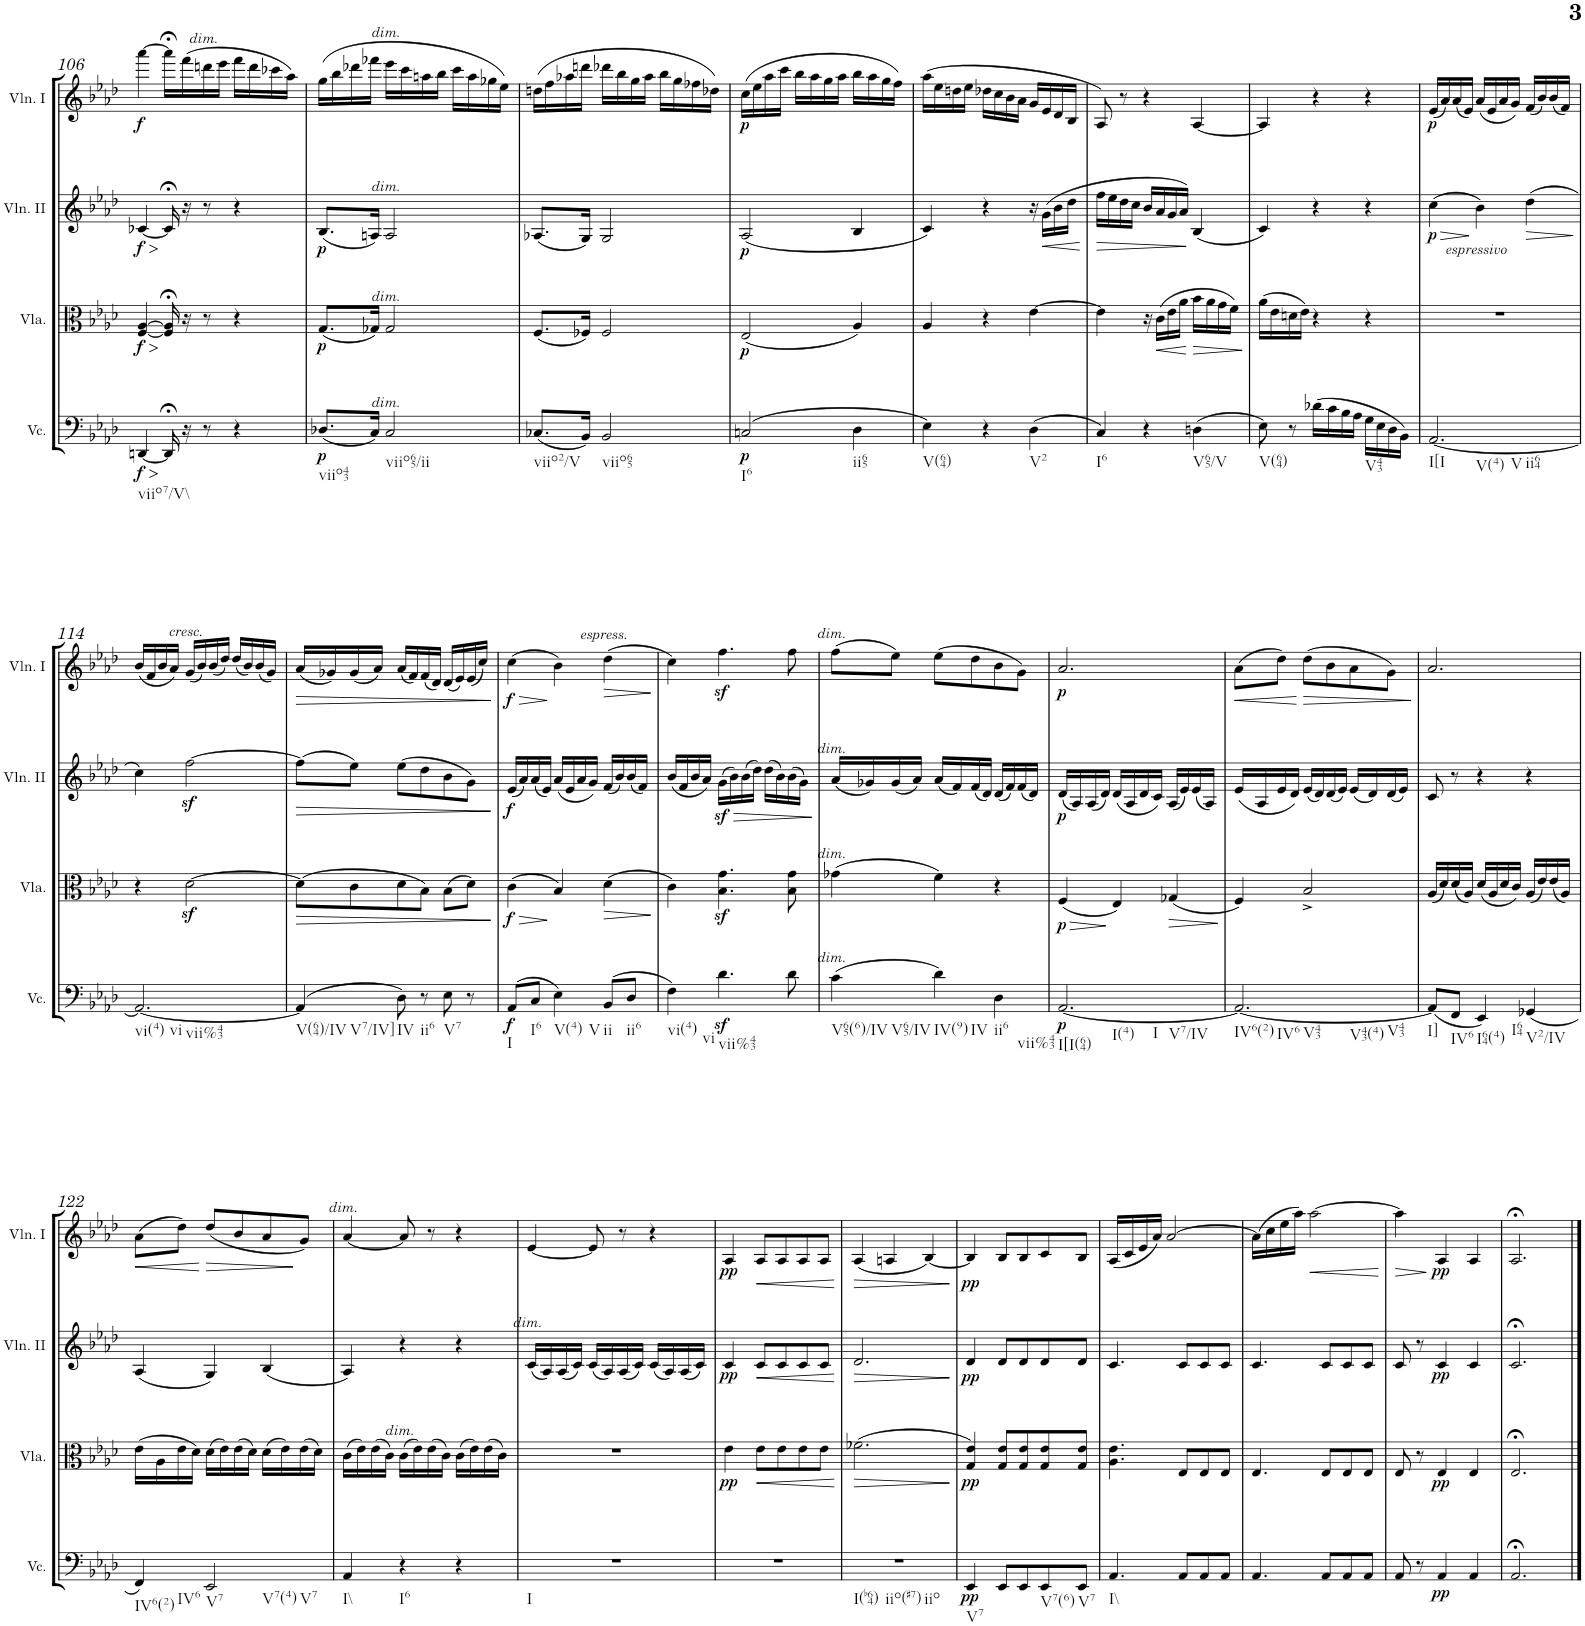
**kern	**dynam	**kern	**dynam	**kern	**dynam	**kern	**dynam
*part4	*part4	*part3	*part3	*part2	*part2	*part1	*part1
*staff4	*staff4	*staff3	*staff3	*staff2	*staff2	*staff1	*staff1
*I"Violoncello	*	*I"Viola	*	*I"Violino II	*	*I"Violino I	*
*I'Vc.	*	*I'Vla.	*	*I'Vln. II	*	*I'Vln. I	*
!!LO:PB:g=z
*clefF4	*	*clefC3	*	*clefG2	*	*clefG2	*
*k[b-e-a-d-]	*	*k[b-e-a-d-]	*	*k[b-e-a-d-]	*	*k[b-e-a-d-]	*
*M3/4	*	*M3/4	*	*M3/4	*	*M3/4	*
=106	=106	=106	=106	=106	=106	=106	=106
!LO:TX:b:t=viio7/V\\	!	!	!	!	!	!	!
!	!LO:HP:b	!	!LO:HP:b	!	!LO:HP:b	!	!
!	!LO:DY:n=1:b	!	!LO:DY:n=1:b	!	!LO:DY:n=1:b	!	!LO:DY:b
[4DDn/	> f	[4F/ [4A-/	> f	[4c-X/	> f	[4aaa-\	f
16DD;</]	]	16F/];< 16A-/];<	]	16c-;</]	]	16aaa-;<\LL]	.
16r	.	16r	.	16r	.	(16fff\	.
!	!	!	!	!	!	!LO:TX:a:i:t=dim.	!
8r	.	8r	.	8r	.	16dddn\	.
.	.	.	.	.	.	16eee-\JJ	.
4r	.	4r	.	4r	.	16fff\LL	.
.	.	.	.	.	.	16ddd\	.
.	.	.	.	.	.	16ccc-X\	.
.	.	.	.	.	.	16aa-\JJ)	.
=107	=107	=107	=107	=107	=107	=107	=107
!LO:TX:b:t=viio43	!	!	!	!	!	!	!
!	!LO:DY:b	!	!LO:DY:b	!	!LO:DY:b	!	!
(8.D-X/L	p	(8.G/L	p	(8.B-/L	p	(16gg\LL	.
.	.	.	.	.	.	16bb-\	.
.	.	.	.	.	.	16ddd-X\	.
16C/Jk)	.	16G-X/Jk)	.	16An/Jk)	.	16fff-X\JJ	.
!	!	!	!	!	!	!LO:TX:a:i:t=dim.	!
!	!	!	!	!LO:TX:a:i:t=dim.	!	!	!
!	!	!LO:TX:a:i:t=dim.	!	!	!	!	!
!LO:TX:a:i:t=dim.	!	!	!	!	!	!	!
!LO:TX:b:t=viio65/ii	!	!	!	!	!	!	!
2C/	.	2G-/	.	2A/	.	16eee-\LL	.
.	.	.	.	.	.	16ccc\	.
.	.	.	.	.	.	16aan\	.
.	.	.	.	.	.	16bb-\JJ	.
.	.	.	.	.	.	16ccc\LL	.
.	.	.	.	.	.	16aa\	.
.	.	.	.	.	.	16gg-X\	.
.	.	.	.	.	.	16ee-\JJ)	.
=108	=108	=108	=108	=108	=108	=108	=108
!LO:TX:b:t=viio2/V	!	!	!	!	!	!	!
(8.C-X/L	.	(8.F/L	.	(8.A-X/L	.	(16ddn\LL	.
.	.	.	.	.	.	16ff\	.
.	.	.	.	.	.	16aa-X\	.
16BB-/Jk)	.	16F-X/Jk)	.	16G/Jk)	.	16dddn\JJ	.
!LO:TX:b:t=viio65	!	!	!	!	!	!	!
2BB-/	.	2F-/	.	2G/	.	16ddd-X\LL	.
.	.	.	.	.	.	16bb-\	.
.	.	.	.	.	.	16gg\	.
.	.	.	.	.	.	16aa-\JJ	.
.	.	.	.	.	.	16bb-\LL	.
.	.	.	.	.	.	16gg\	.
.	.	.	.	.	.	16ff-X\	.
.	.	.	.	.	.	16dd-X\JJ)	.
=109	=109	=109	=109	=109	=109	=109	=109
!LO:TX:b:t=I6	!	!	!	!	!	!	!
!	!LO:DY:b	!	!LO:DY:b	!	!LO:DY:b	!	!LO:DY:b
(2Cn/	p	(2E-/	p	(2A-/	p	(16cc\LL	p
.	.	.	.	.	.	16ee-\	.
.	.	.	.	.	.	16aa-\	.
.	.	.	.	.	.	16ccc\JJ	.
.	.	.	.	.	.	16bb-\LL	.
.	.	.	.	.	.	16aa-\	.
.	.	.	.	.	.	16gg\	.
.	.	.	.	.	.	16aa-\JJ	.
!LO:TX:b:t=ii65	!	!	!	!	!	!	!
4D-\	.	4A-/)	.	4B-/	.	16bb-\LL	.
.	.	.	.	.	.	16aa-\	.
.	.	.	.	.	.	16gg\	.
.	.	.	.	.	.	16ff\JJ)	.
=110	=110	=110	=110	=110	=110	=110	=110
!LO:TX:b:t=V(64)	!	!	!	!	!	!	!
4E-\)	.	4A-/	.	4c/)	.	(16aa-\LL	.
.	.	.	.	.	.	16ee-\	.
.	.	.	.	.	.	16ddn\	.
.	.	.	.	.	.	16ee-\JJ	.
4r	.	4r	.	4r	.	16dd-X\LL	.
.	.	.	.	.	.	16cc\	.
.	.	.	.	.	.	16b-\	.
.	.	.	.	.	.	16a-\JJ	.
!LO:TX:b:t=V2	!	!	!	!	!	!	!
(4D-\	.	[4e-\	.	16r	.	16g/LL	.
!	!	!	!	!	!LO:HP:b	!	!
.	.	.	.	(16g\LL	<	16e-/	.
.	.	.	.	16b-\	.	16d-/	.
.	.	.	.	16dd-\JJ	.	16B-/JJ	.
.	.	.	.	.	[	.	.
=111	=111	=111	=111	=111	=111	=111	=111
!LO:TX:b:t=I6	!	!	!	!	!	!	!
!	!	!	!	!	!LO:HP:b	!	!
4C/)	.	4e-\]	.	16ff\LL	>	8A-/)	.
.	.	.	.	16ee-\	.	.	.
.	.	.	.	16dd-\	.	8r	.
.	.	.	.	16cc\JJ	.	.	.
4r	.	16r	.	16b-/LL	.	4r	.
!	!	!	!LO:HP:b	!	!	!	!
.	.	(16c\LL	<	16a-/	.	.	.
.	.	16e-\	.	16g/	.	.	.
.	.	16a-\JJ	.	16a-/JJ)	.	.	.
!LO:TX:b:t=V65/V	!	!	!	!	!	!	!
!	!	!	!LO:HP:n=1:b	!	!	!	!
(4Dn\	.	16b-\LL	[ >	(4B-/	]	[4A-/	.
.	.	16a-\	.	.	.	.	.
.	.	16g\	.	.	.	.	.
.	.	16f\JJ)	.	.	.	.	.
.	.	.	]	.	.	.	.
=112	=112	=112	=112	=112	=112	=112	=112
!LO:TX:b:t=V(64)	!	!	!	!	!	!	!
8E-\)	.	(16a-\LL	.	4c/)	.	4A-/]	.
.	.	16e-\	.	.	.	.	.
8r	.	16dn\	.	.	.	.	.
.	.	16e-\JJ)	.	.	.	.	.
(16d-X\LL	.	4r	.	4r	.	4r	.
16c\	.	.	.	.	.	.	.
16B-\	.	.	.	.	.	.	.
16A-\JJ	.	.	.	.	.	.	.
!LO:TX:b:t=V43	!	!	!	!	!	!	!
16G\LL	.	4r	.	4r	.	4r	.
16E-\	.	.	.	.	.	.	.
16D-\	.	.	.	.	.	.	.
16BB-\JJ)	.	.	.	.	.	.	.
=113	=113	=113	=113	=113	=113	=113	=113
!	!	!	!	!LO:TX:b:i:t=espressivo	!	!	!
!LO:TX:b:t=I[I	!	!	!	!	!	!	!
!LO:TX:b:t=V(4)	!	!	!	!	!	!	!
!LO:TX:b:t=V	!	!	!	!	!	!	!
!LO:TX:b:t=ii64	!	!	!	!	!	!	!
!	!	!	!	!	!LO:HP:b	!	!
!	!	!	!	!	!LO:DY:n=1:b	!	!LO:DY:b
[2.AA-/	.	2.r	.	(4cc\	> p	(16e-/LL	p
.	.	.	.	.	.	16a-/)	.
.	.	.	.	.	.	(16a-/	.
.	.	.	.	.	.	16e-/JJ)	.
.	.	.	.	4b-\)	]	(16a-/LL	.
.	.	.	.	.	.	16e-/	.
.	.	.	.	.	.	16a-/	.
.	.	.	.	.	.	16g/JJ)	.
!	!	!	!	!	!LO:HP:b	!	!
.	.	.	.	(4dd-\	>	(16f/LL	.
.	.	.	.	.	.	16b-/)	.
.	.	.	.	.	.	(16b-/	.
.	.	.	.	.	.	16f/JJ)	.
.	.	.	.	.	]	.	.
!!LO:LB:g=z
=114	=114	=114	=114	=114	=114	=114	=114
!LO:TX:b:t=vi(4)	!	!	!	!	!	!	!
!LO:TX:b:t=vi	!	!	!	!	!	!	!
!LO:TX:b:t=vii%43	!	!	!	!	!	!	!
2.AA-/_	.	4r	.	4cc\)	.	(16b-/LL	.
.	.	.	.	.	.	16f/	.
.	.	.	.	.	.	16b-/	.
.	.	.	.	.	.	16a-/JJ)	.
!	!	!	!	!	!	!LO:TX:a:i:t=cresc.	!
.	.	[2d-z<\	.	[2ffz<\	.	(16g/LL	.
.	.	.	.	.	.	16b-/)	.
.	.	.	.	.	.	(16b-/	.
.	.	.	.	.	.	16dd-/JJ)	.
.	.	.	.	.	.	(16dd-/LL	.
.	.	.	.	.	.	16b-/)	.
.	.	.	.	.	.	(16b-/	.
.	.	.	.	.	.	16g/JJ)	.
=115	=115	=115	=115	=115	=115	=115	=115
!LO:TX:b:t=V(64)/IV	!	!	!	!	!	!	!
!LO:TX:b:t=V7/IV]	!	!	!	!	!	!	!
!	!	!	!LO:HP:b	!	!LO:HP:b	!	!LO:HP:b
(4AA-/]	.	(8d-\L]	>	(8ff\L]	>	(16a-/LL	>
.	.	.	.	.	.	16g-X/)	.
.	.	8c\	.	8ee-\J)	.	(16g-/	.
.	.	.	.	.	.	16a-/JJ)	.
!LO:TX:b:t=IV	!	!	!	!	!	!	!
8D-\)	.	8d-\	.	(8ee-\L	.	(16a-/LL	.
.	.	.	.	.	.	16f/)	.
!LO:TX:b:t=ii6	!	!	!	!	!	!	!
8r	.	8B-\J)	.	8dd-\	.	(16f/	.
.	.	.	.	.	.	16d-/JJ)	.
!LO:TX:b:t=V7	!	!	!	!	!	!	!
8E-\	.	(8B-\L	.	8b-\	.	(16d-/LL	.
.	.	.	.	.	.	16e-/)	.
8r	.	8d-\J)	.	8g\J)	.	(16e-/	.
.	.	.	.	.	.	16cc/JJ)	.
.	.	.	]	.	]	.	]
=116	=116	=116	=116	=116	=116	=116	=116
!LO:TX:b:t=I	!	!	!	!	!	!	!
!	!LO:DY:b	!	!LO:HP:b	!	!	!	!LO:HP:b
!	!	!	!LO:DY:n=1:b	!	!LO:DY:b	!	!LO:DY:n=1:b
(8AA-/L	f	(4c\	> f	(16e-/LL	f	(4cc\	> f
.	.	.	.	16a-/)	.	.	.
!LO:TX:b:t=I6	!	!	!	!	!	!	!
8C/J	.	.	.	(16a-/	.	.	.
.	.	.	.	16e-/JJ)	.	.	.
!LO:TX:b:t=V(4)	!	!	!	!	!	!	!
!LO:TX:b:t=V	!	!	!	!	!	!	!
4E-\)	.	4B-/)	]	(16a-/LL	.	4b-\)	]
.	.	.	.	16e-/	.	.	.
.	.	.	.	16a-/	.	.	.
.	.	.	.	16g/JJ)	.	.	.
!	!	!	!	!	!	!LO:TX:a:i:t=espress.	!
!LO:TX:b:t=ii	!	!	!	!	!	!	!
!	!	!	!LO:HP:b	!	!	!	!LO:HP:b
(8BB-/L	.	(4d-\	>	(16f/LL	.	(4dd-\	>
.	.	.	.	16b-/)	.	.	.
!LO:TX:b:t=ii6	!	!	!	!	!	!	!
8D-/J	.	.	.	(16b-/	.	.	.
.	.	.	.	16f/JJ)	.	.	.
.	.	.	]	.	.	.	]
=117	=117	=117	=117	=117	=117	=117	=117
!LO:TX:b:t=vi(4)	!	!	!	!	!	!	!
!LO:TX:b:t=vi	!	!	!	!	!	!	!
4F\)	.	4c\)	.	(16b-/LL	.	4cc\)	.
.	.	.	.	16f/	.	.	.
.	.	.	.	16b-/	.	.	.
.	.	.	.	16a-/JJ)	.	.	.
!LO:TX:b:t=vii%43	!	!	!	!	!	!	!
!	!	!	!	!	!LO:HP:b	!	!
4.d-z<\	.	4.B-\z< 4.g\z<	.	(16gz<\LL	>	4.ffz<\	.
.	.	.	.	16b-\)	.	.	.
.	.	.	.	(16b-\	.	.	.
.	.	.	.	16dd-\JJ)	.	.	.
.	.	.	.	(16dd-\LL	.	.	.
.	.	.	.	16b-\)	.	.	.
8d-\	.	8B-\ 8g\	.	(16b-\	.	8ff\	.
.	.	.	.	16g\JJ)	.	.	.
.	.	.	.	.	]	.	.
=118	=118	=118	=118	=118	=118	=118	=118
!	!	!	!	!	!	!LO:TX:a:i:t=dim.	!
!	!	!	!	!LO:TX:a:i:t=dim.	!	!	!
!	!	!LO:TX:a:i:t=dim.	!	!	!	!	!
!LO:TX:a:i:t=dim.	!	!	!	!	!	!	!
!LO:TX:b:t=V65(6)/IV	!	!	!	!	!	!	!
!LO:TX:b:t=V65/IV	!	!	!	!	!	!	!
(4c\	.	(4g-X\	.	(16a-/LL	.	(8ff\L	.
.	.	.	.	16g-X/)	.	.	.
.	.	.	.	(16g-/	.	8ee-\J)	.
.	.	.	.	16a-/JJ)	.	.	.
!LO:TX:b:t=IV(9)	!	!	!	!	!	!	!
!LO:TX:b:t=IV	!	!	!	!	!	!	!
4d-\)	.	4f\)	.	(16a-/LL	.	(8ee-\L	.
.	.	.	.	16f/)	.	.	.
.	.	.	.	(16f/	.	8dd-\	.
.	.	.	.	16d-/JJ)	.	.	.
!LO:TX:b:t=ii6	!	!	!	!	!	!	!
!LO:TX:b:t=vii%43	!	!	!	!	!	!	!
4D-\	.	4r	.	(16d-/LL	.	8b-\	.
.	.	.	.	16f/)	.	.	.
.	.	.	.	(16f/	.	8g\J)	.
.	.	.	.	16d-/JJ)	.	.	.
=119	=119	=119	=119	=119	=119	=119	=119
!LO:TX:b:t=I[I(64)	!	!	!	!	!	!	!
!LO:TX:b:t=I(4)	!	!	!	!	!	!	!
!LO:TX:b:t=I	!	!	!	!	!	!	!
!LO:TX:b:t=V7/IV	!	!	!	!	!	!	!
!	!LO:DY:b	!	!LO:HP:b	!	!	!	!
!	!	!	!LO:DY:n=1:b	!	!LO:DY:b	!	!LO:DY:b
[2.AA-/	p	(4F/	> p	(16d-/LL	p	2.a-/	p
.	.	.	.	16A-/)	.	.	.
.	.	.	.	(16A-/	.	.	.
.	.	.	.	16d-/JJ)	.	.	.
.	.	4E-/)	]	(16d-/LL	.	.	.
.	.	.	.	16A-/	.	.	.
.	.	.	.	16d-/	.	.	.
.	.	.	.	16c/JJ)	.	.	.
!	!	!	!LO:HP:b	!	!	!	!
.	.	(4G-X/	>	(16A-/LL	.	.	.
.	.	.	.	16e-/)	.	.	.
.	.	.	.	(16e-/	.	.	.
.	.	.	.	16A-/JJ)	.	.	.
.	.	.	]	.	.	.	.
=120	=120	=120	=120	=120	=120	=120	=120
!LO:TX:b:t=IV6(2)	!	!	!	!	!	!	!
!LO:TX:b:t=IV6	!	!	!	!	!	!	!
!LO:TX:b:t=V43	!	!	!	!	!	!	!
!LO:TX:b:t=V43(4)	!	!	!	!	!	!	!
!LO:TX:b:t=V43	!	!	!	!	!	!	!
!	!	!	!	!	!	!	!LO:HP:b
2.AA-/_	.	4F/)	.	(16e-/LL	.	(8a-\L	<
.	.	.	.	16A-/	.	.	.
.	.	.	.	16e-/	.	8dd-\J)	.
.	.	.	.	16d-/JJ)	.	.	.
!	!	!	!	!	!	!	!LO:HP:n=1:b
.	.	2B-^/	.	(16e-/LL	.	(8dd-\L	[ >
.	.	.	.	16d-/)	.	.	.
.	.	.	.	(16d-/	.	8b-\	.
.	.	.	.	16e-/JJ)	.	.	.
.	.	.	.	(16e-/LL	.	8a-\	.
.	.	.	.	16d-/)	.	.	.
.	.	.	.	(16d-/	.	8g\J)	.
.	.	.	.	16e-/JJ)	.	.	.
.	.	.	.	.	.	.	]
=121	=121	=121	=121	=121	=121	=121	=121
!LO:TX:b:t=I]	!	!	!	!	!	!	!
(8AA-/L]	.	(16A-/LL	.	8c/	.	2.a-/	.
.	.	16d-/)	.	.	.	.	.
!LO:TX:b:t=IV6	!	!	!	!	!	!	!
8FF/J	.	(16d-/	.	8r	.	.	.
.	.	16A-/JJ)	.	.	.	.	.
!LO:TX:b:t=I64(4)	!	!	!	!	!	!	!
!LO:TX:b:t=I64	!	!	!	!	!	!	!
4EE-/)	.	(16d-/LL	.	4r	.	.	.
.	.	16A-/	.	.	.	.	.
.	.	16d-/	.	.	.	.	.
.	.	16c/JJ)	.	.	.	.	.
!LO:TX:b:t=V2/IV	!	!	!	!	!	!	!
(4GG-X/	.	(16A-/LL	.	4r	.	.	.
.	.	16e-/)	.	.	.	.	.
.	.	(16e-/	.	.	.	.	.
.	.	16A-/JJ)	.	.	.	.	.
!!LO:LB:g=z
=122	=122	=122	=122	=122	=122	=122	=122
!LO:TX:b:t=IV6(2)	!	!	!	!	!	!	!
!LO:TX:b:t=IV6	!	!	!	!	!	!	!
!	!	!	!	!	!	!	!LO:HP:b
4FF/)	.	(16e-\LL	.	(4A-/	.	(8a-\L	<
.	.	16A-\	.	.	.	.	.
.	.	16e-\	.	.	.	8dd-\J)	.
.	.	16d-\JJ)	.	.	.	.	.
!LO:TX:b:t=V7	!	!	!	!	!	!	!
!LO:TX:b:t=V7(4)	!	!	!	!	!	!	!
!LO:TX:b:t=V7	!	!	!	!	!	!	!
!	!	!	!	!	!	!	!LO:HP:n=1:b
2EE-/	.	(16d-\LL	.	4G/)	.	(8dd-/L	[ >
.	.	16e-\)	.	.	.	.	.
.	.	(16e-\	.	.	.	8b-/	.
.	.	16d-\JJ)	.	.	.	.	.
.	.	(16d-\LL	.	(4B-/	.	8a-/	.
.	.	16e-\)	.	.	.	.	.
.	.	(16e-\	.	.	.	8g/J)	]
.	.	16d-\JJ)	.	.	.	.	.
=123	=123	=123	=123	=123	=123	=123	=123
!	!	!	!	!	!	!LO:TX:a:i:t=dim.	!
!LO:TX:b:t=I\\	!	!	!	!	!	!	!
4AA-/	.	(16c\LL	.	4A-/)	.	[4a-/	.
.	.	16e-\)	.	.	.	.	.
.	.	(16e-\	.	.	.	.	.
.	.	16c\JJ)	.	.	.	.	.
!	!	!LO:TX:a:i:t=dim.	!	!	!	!	!
!LO:TX:b:t=I6	!	!	!	!	!	!	!
4r	.	(16c\LL	.	4r	.	8a-/]	.
.	.	16e-\)	.	.	.	.	.
.	.	(16e-\	.	.	.	8r	.
.	.	16c\JJ)	.	.	.	.	.
4r	.	(16c\LL	.	4r	.	4r	.
.	.	16e-\)	.	.	.	.	.
.	.	(16e-\	.	.	.	.	.
.	.	16c\JJ)	.	.	.	.	.
=124	=124	=124	=124	=124	=124	=124	=124
!	!	!	!	!LO:TX:a:i:t=dim.	!	!	!
!LO:TX:b:t=I	!	!	!	!	!	!	!
2.r	.	2.r	.	(16c/LL	.	[4e-/	.
.	.	.	.	16A-/)	.	.	.
.	.	.	.	(16A-/	.	.	.
.	.	.	.	16c/JJ)	.	.	.
.	.	.	.	(16c/LL	.	8e-/]	.
.	.	.	.	16A-/)	.	.	.
.	.	.	.	(16A-/	.	8r	.
.	.	.	.	16c/JJ)	.	.	.
.	.	.	.	(16c/LL	.	4r	.
.	.	.	.	16A-/)	.	.	.
.	.	.	.	(16A-/	.	.	.
.	.	.	.	16c/JJ)	.	.	.
=125	=125	=125	=125	=125	=125	=125	=125
!	!	!	!LO:DY:b	!	!LO:DY:b	!	!LO:DY:b
2.r	.	4e-\	pp	4c/	pp	4A-/	pp
!	!	!	!LO:HP:b	!	!LO:HP:b	!	!LO:HP:b
.	.	8e-\L	<	8c/L	<	8A-/L	<
.	.	8e-\	.	8c/	.	8A-/	.
.	.	8e-\	.	8c/	.	8A-/	.
.	.	8e-\J	.	8c/J	.	8A-/J	.
.	.	.	[	.	[	.	[
=126	=126	=126	=126	=126	=126	=126	=126
!LO:TX:b:t=I(b64)	!	!	!	!	!	!	!
!LO:TX:b:t=iio(#7)	!	!	!	!	!	!	!
!LO:TX:b:t=iio	!	!	!	!	!	!	!
!	!	!	!LO:HP:b	!	!LO:HP:b	!	!LO:HP:b
2.r	.	(2.f-X\	>	2.d-/	>	(4A-/	>
.	.	.	.	.	.	4An/	.
.	.	.	.	.	.	[4B-/)	.
.	.	.	]	.	]	.	]
=127	=127	=127	=127	=127	=127	=127	=127
!LO:TX:b:t=V7	!	!	!	!	!	!	!
!	!LO:DY:b	!	!LO:DY:b	!	!LO:DY:b	!	!LO:DY:b
4EE-/	pp	4G/ 4e-/)	pp	4d-/	pp	4B-/]	pp
8EE-/L	.	8G/ 8e-/L	.	8d-/L	.	8B-/L	.
8EE-/	.	8G/ 8e-/	.	8d-/	.	8B-/	.
!LO:TX:b:t=V7(6)	!	!	!	!	!	!	!
8EE-/	.	8G/ 8e-/	.	8d-/	.	8c/	.
!LO:TX:b:t=V7	!	!	!	!	!	!	!
8EE-/J	.	8G/ 8e-/J	.	8d-/J	.	8B-/J	.
=128	=128	=128	=128	=128	=128	=128	=128
!LO:TX:b:t=I\\	!	!	!	!	!	!	!
4.AA-/	.	4.A-\ 4.e-\	.	4.c/	.	(16A-/LL	.
.	.	.	.	.	.	16c/	.
.	.	.	.	.	.	16e-/	.
.	.	.	.	.	.	16a-/JJ)	.
.	.	.	.	.	.	[2a-/	.
8AA-/L	.	8E-/L	.	8c/L	.	.	.
8AA-/	.	8E-/	.	8c/	.	.	.
8AA-/J	.	8E-/J	.	8c/J	.	.	.
=129	=129	=129	=129	=129	=129	=129	=129
4.AA-/	.	4.E-/	.	4.c/	.	(16a-\LL]	.
.	.	.	.	.	.	16cc\	.
.	.	.	.	.	.	16ee-\	.
.	.	.	.	.	.	16aa-\JJ)	.
!	!	!	!	!	!	!	!LO:HP:b
.	.	.	.	.	.	[2aa-\	<
8AA-/L	.	8E-/L	.	8c/L	.	.	.
8AA-/	.	8E-/	.	8c/	.	.	.
8AA-/J	.	8E-/J	.	8c/J	.	.	.
.	.	.	.	.	.	.	[
=130	=130	=130	=130	=130	=130	=130	=130
!	!	!	!	!	!	!	!LO:HP:b
8AA-/	.	8E-/	.	8c/	.	4aa-\]	>
8r	.	8r	.	8r	.	.	.
!	!LO:DY:b	!	!LO:DY:b	!	!LO:DY:b	!	!LO:DY:n=1:b
4AA-/	pp	4E-/	pp	4c/	pp	4A-/	] pp
4AA-/	.	4E-/	.	4c/	.	4A-/	.
=131	=131	=131	=131	=131	=131	=131	=131
2.AA-;</	.	2.E-;</	.	2.c;</	.	2.A-;</	.
==	==	==	==	==	==	==	==
*-	*-	*-	*-	*-	*-	*-	*-
